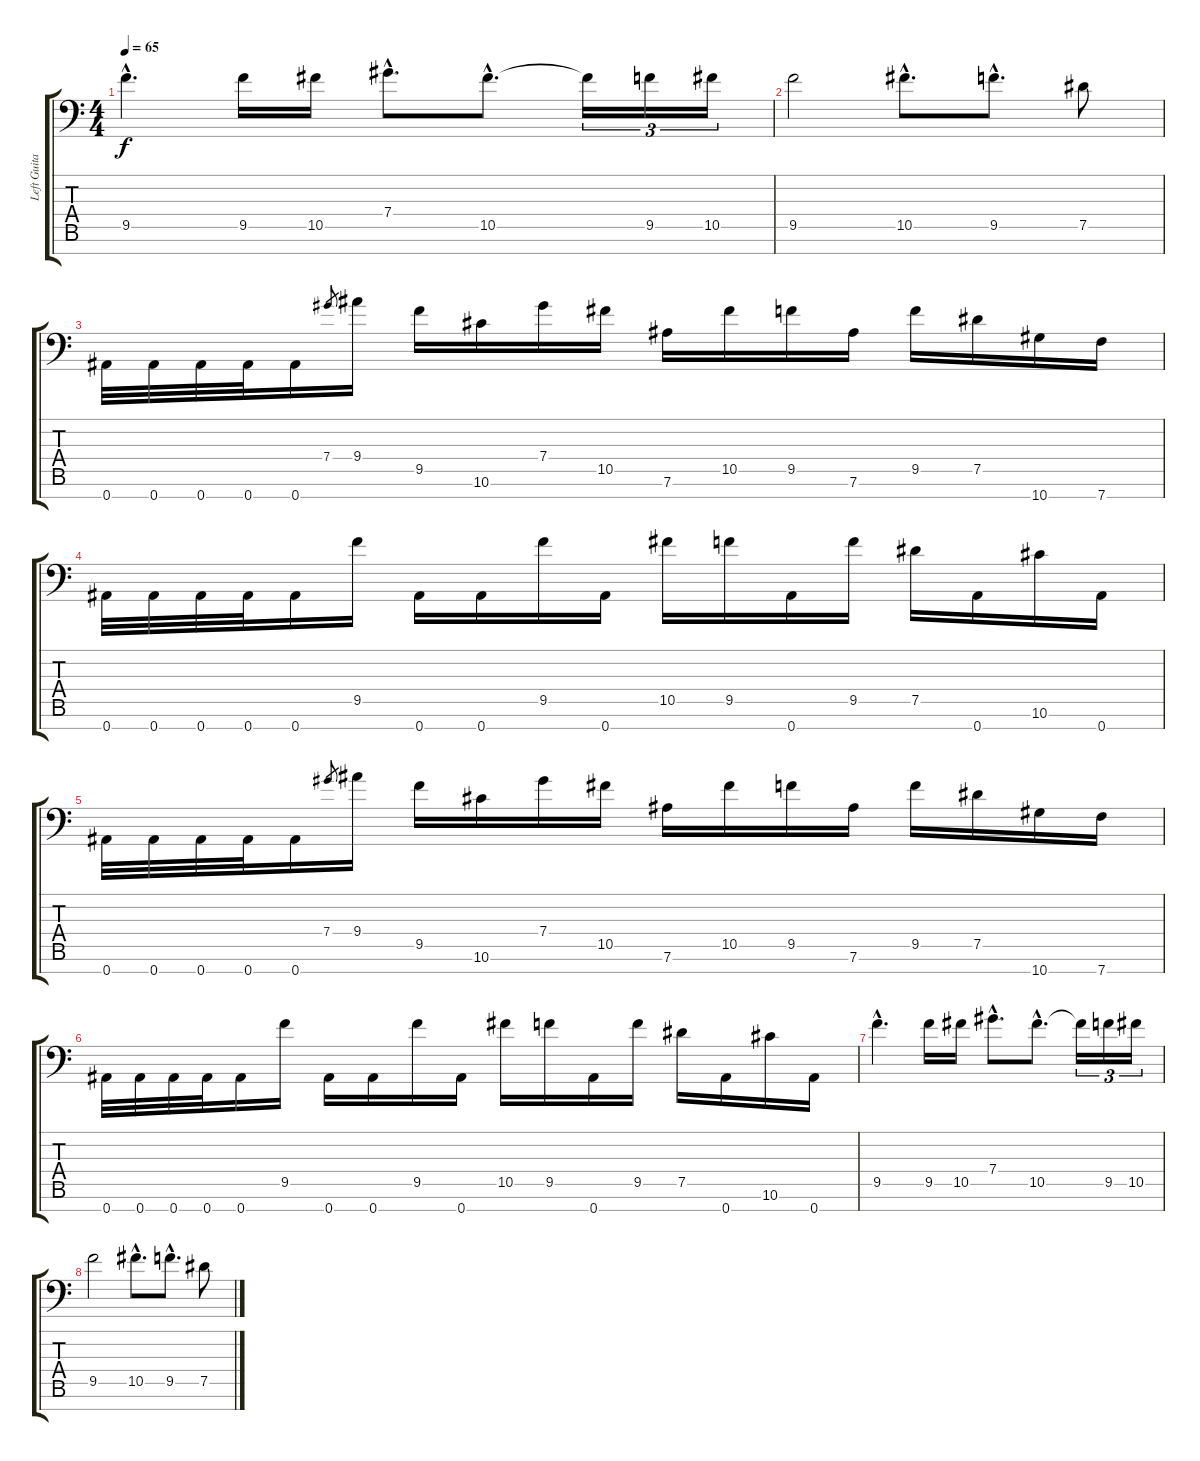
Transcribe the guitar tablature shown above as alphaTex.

\track ("Left Guitar" "Left Guita") {instrument distortionguitar}
\staff {score tabs}
\tuning (Eb4 Bb3 Gb3 Db3 Ab2 Eb2 Bb1) {hide}
\ts (4 4)
\tempo 65
\clef f4
\ks c
9.5{hac}.4{d dy f} 9.5.16 10.5.16 7.4{hac}.8{d} 10.5{hac}.8{d} 10.5{t}.16{tu (3 2)} 9.5.16{tu (3 2)} 10.5.16{tu (3 2)} |
9.5.2 10.5{hac}.8{d} 9.5{hac}.8{d} 7.5.8 |
0.7.32 0.7.32 0.7.32 0.7.32 0.7.16 7.4.8{gr} 9.4.16 9.5.16 10.6.16 7.4.16 10.5.16 7.6.16 10.5.16 9.5.16 7.6.16 9.5.16 7.5.16 10.7.16 7.7.16 |
0.7.32 0.7.32 0.7.32 0.7.32 0.7.16 9.5.16 0.7.16 0.7.16 9.5.16 0.7.16 10.5.16 9.5.16 0.7.16 9.5.16 7.5.16 0.7.16 10.6.16 0.7.16 |
0.7.32 0.7.32 0.7.32 0.7.32 0.7.16 7.4.8{gr} 9.4.16 9.5.16 10.6.16 7.4.16 10.5.16 7.6.16 10.5.16 9.5.16 7.6.16 9.5.16 7.5.16 10.7.16 7.7.16 |
0.7.32 0.7.32 0.7.32 0.7.32 0.7.16 9.5.16 0.7.16 0.7.16 9.5.16 0.7.16 10.5.16 9.5.16 0.7.16 9.5.16 7.5.16 0.7.16 10.6.16 0.7.16 |
9.5{hac}.4{d} 9.5.16 10.5.16 7.4{hac}.8{d} 10.5{hac}.8{d} 10.5{t}.16{tu (3 2)} 9.5.16{tu (3 2)} 10.5.16{tu (3 2)} |
9.5.2 10.5{hac}.8{d} 9.5{hac}.8{d} 7.5.8
